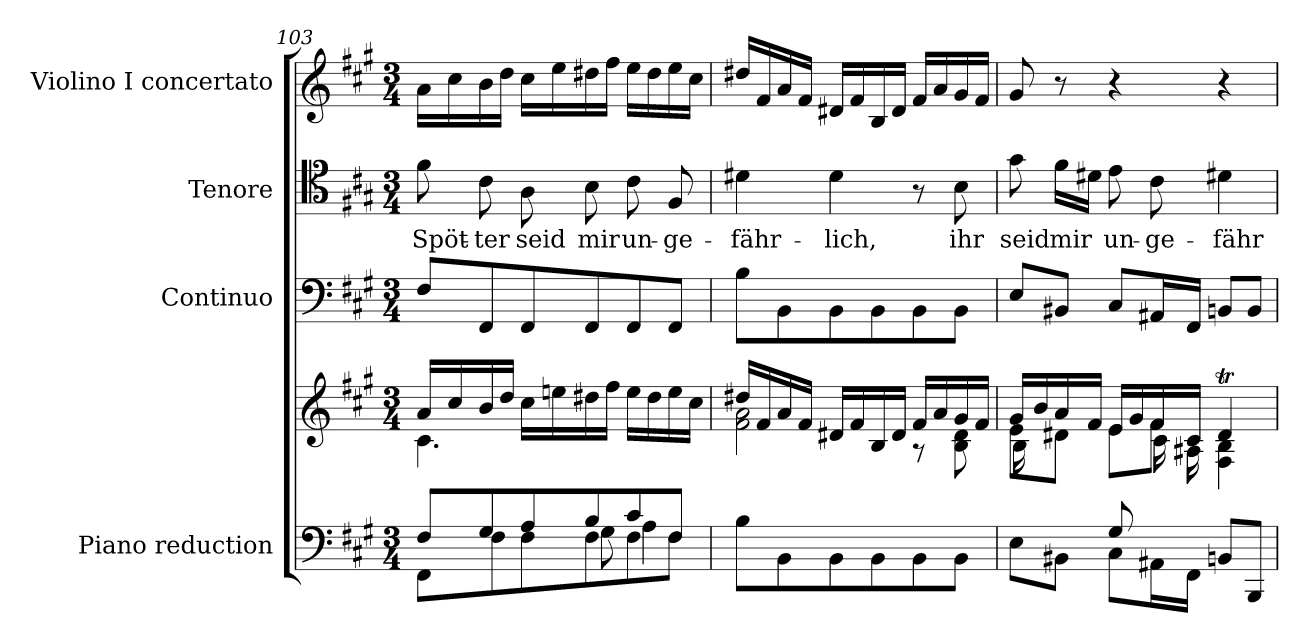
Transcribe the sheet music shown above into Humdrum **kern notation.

**kern	**kern	**kern	**kern	**text	**kern
*part4	*part4	*part3	*part2	*part2	*part1
*staff5	*staff4	*staff3	*staff2	*staff2	*staff1
*I"Piano reduction	*	*I"Continuo	*I"Tenore	*	*I"Violino I concertato
*I'Pno	*	*	*	*	*I'Vln
*clefF4	*clefG2	*clefF4	*clefC4	*	*clefG2
*k[f#c#g#]	*k[f#c#g#]	*k[f#c#g#]	*k[f#c#g#]	*	*k[f#c#g#]
*M3/4	*M3/4	*M3/4	*M3/4	*	*M3/4
=103	=103	=103	=103	=103	=103
*^	*^	*	*	*	*
*	*^	*	*	*	*	*	*
!	!	!	!	!	!	!	!LO:LY:b	!
8F#/L	8FF#\L	4.ryy	16a/LL	4.c#\	8F#/L	8f#\	Spöt-	16a\LL
.	.	.	16cc#/	.	.	.	.	16cc#\
!	!	!	!	!	!	!	!LO:LY:b	!
8G#/	8F#\	.	16b/	.	8FF#/	8c#\	-ter	16b\
.	.	.	16dd/JJ	.	.	.	.	16dd\JJ
!	!	!	!	!	!	!	!LO:LY:b	!
8A/	8F#\	.	16cc#\LL	.	8FF#/	8A\	seid	16cc#\LL
.	.	.	16een\	.	.	.	.	16ee\
!	!	!	!	!	!	!	!LO:LY:b	!
8B/	8F#\	8G#\	16dd#X\	8ryy	8FF#/	8B\	mir	16dd#X\
.	.	.	16ff#\JJ	.	.	.	.	16ff#\JJ
!	!	!	!	!	!	!	!LO:LY:b	!
8c#/	8F#\	4A\	16ee\LL	4ryy	8FF#/	8c#\	un-	16ee\LL
.	.	.	16dd#\	.	.	.	.	16dd#\
!	!	!	!	!	!	!	!LO:LY:b	!
8F#/J	8F#\J	.	16ee\	.	8FF#/J	8F#/	-ge-	16ee\
.	.	.	16cc#\JJ	.	.	.	.	16cc#\JJ
*v	*v	*v	*	*	*	*	*	*
=104	=104	=104	=104	=104	=104	=104
!	!	!	!	!	!LO:LY:b	!
8B\L	16dd#X/LL	2f#\ 2a\	8B\L	4d#X\	-fähr-	16dd#X/LL
.	16f#/	.	.	.	.	16f#/
8BB\	16a/	.	8BB\	.	.	16a/
.	16f#/JJ	.	.	.	.	16f#/JJ
!	!	!	!	!	!LO:LY:b	!
8BB\	16d#X/LL	.	8BB\	4d#\	-lich,	16d#X/LL
.	16f#/	.	.	.	.	16f#/
8BB\	16B/	.	8BB\	.	.	16B/
.	16d#/JJ	.	.	.	.	16d#/JJ
8BB\	16f#/LL	8r	8BB\	8r	.	16f#/LL
.	16a/	.	.	.	.	16a/
!	!	!	!	!	!LO:LY:b	!
8BB\J	16g#/	8B\ 8d#\	8BB\J	8B\	ihr	16g#/
.	16f#/JJ	.	.	.	.	16f#/JJ
!!LO:LB:g=z
=105	=105	=105	=105	=105	=105	=105
*^	*	*^	*	*	*	*
!	!	!	!	!	!	!	!LO:LY:b	!
16ryy	8E\L	16g#/LL	8e\L	16B\LL	8E/L	8g#\	seid	8g#/
16G#/	.	16b/	.	16ryy	.	.	.	.
!	!	!	!	!	!	!	!LO:LY:b	!
*	*	*	*v	*v	*	*	*	*
16F#/	8BB#X\J	16a/	8d#X\J	8BB#X/J	16f#\LL	mir	8r
16D#X/JJ	.	16f#/JJ	.	.	16d#X\JJ	.	.
!	!	!	!	!	!	!LO:LY:b	!
8G#/L	8C#\L	16e/LL	8e\L	8C#/L	8e\	un-	4r
.	.	16g#/	.	.	.	.	.
*	*	*	*^	*	*	*	*
!	!	!	!	!	!	!	!LO:LY:b	!
8ryy	16AA#X\L	16f#/	8f#\J	16c#\L	16AA#X/L	8c#\	-ge-	.
.	16FF#\JJ	16c#/JJ	.	16A#X\JJ	16FF#/JJ	.	.	.
!	!	!	!	!	!	!	!LO:LY:b	!
4ryy	8BBn/L	4d#t/	4F#\ 4B\	4ryy	8BBn/L	4d#X\	-fähr-	4r
.	8BBB/J	.	.	.	8BB/J	.	.	.
*v	*v	*	*	*	*	*	*	*
*	*v	*v	*v	*	*	*	*
=	=	=	=	=	=
*-	*-	*-	*-	*-	*-
